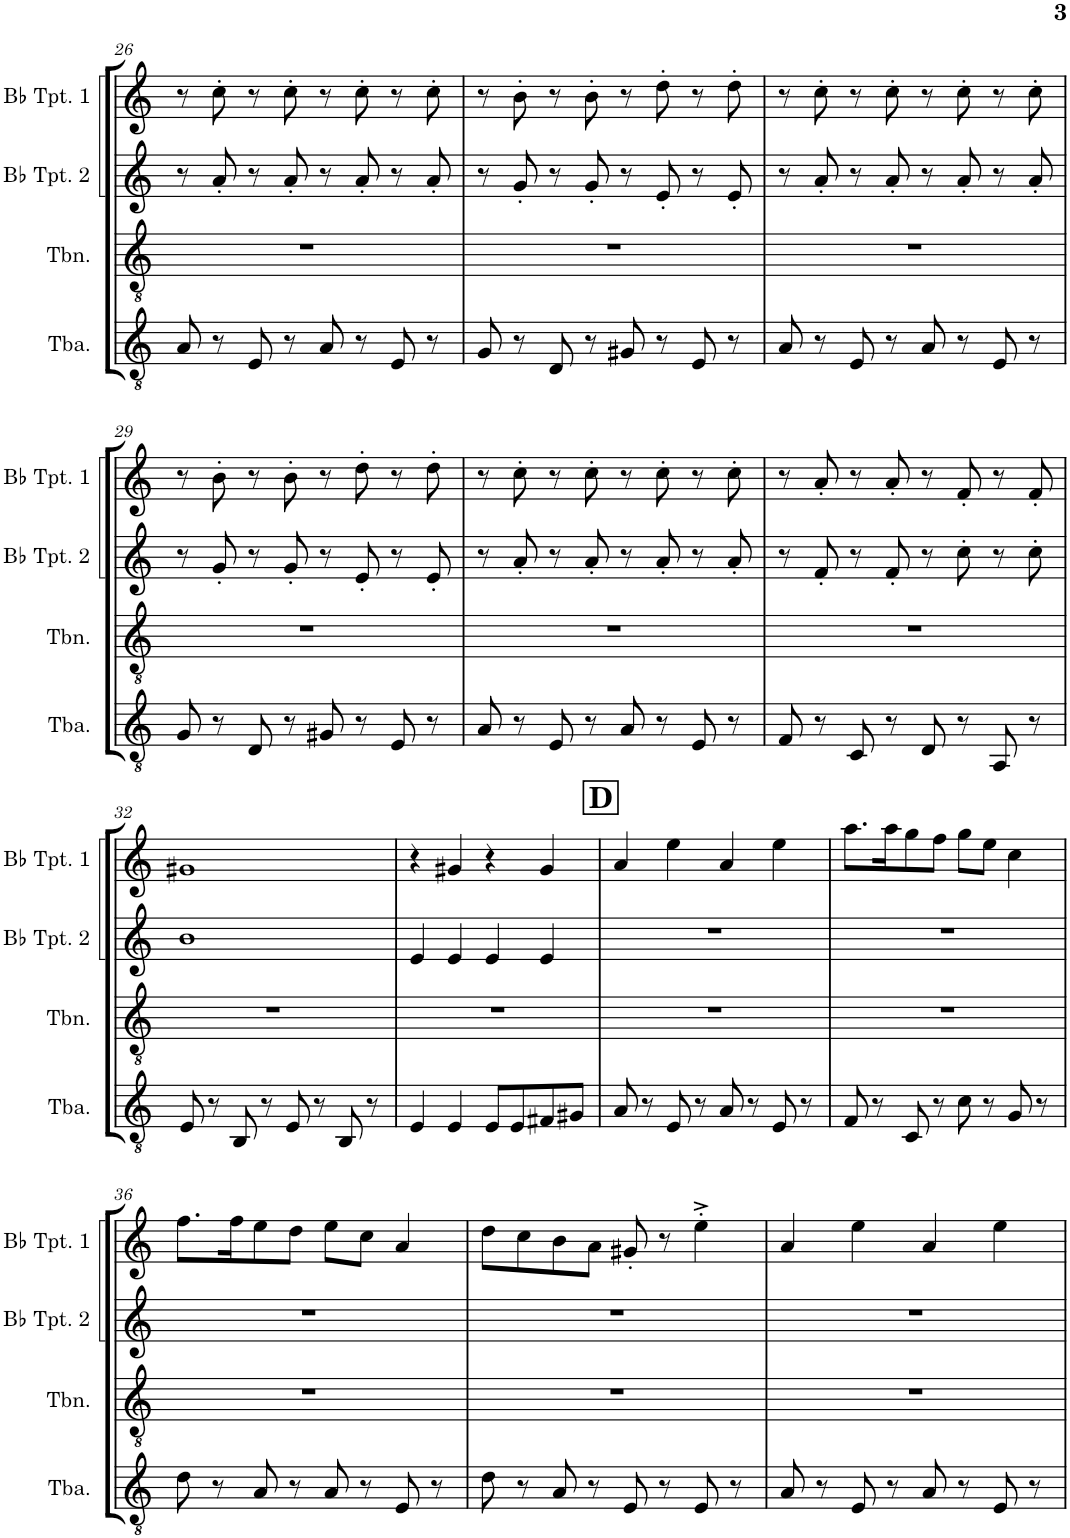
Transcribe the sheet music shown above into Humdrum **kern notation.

**kern	**kern	**kern	**kern
*part4	*part3	*part2	*part1
*staff4	*staff3	*staff2	*staff1
*I"Tuba	*I"Trombone	*I"Bb Trumpet 2	*I"Bb Trumpet 1
*I'Tba.	*I'Tbn.	*I'Bb Tpt. 2	*I'Bb Tpt. 1
!!LO:PB:g=z
*clefGv2	*clefGv2	*clefG2	*clefG2
*Trd1c2	*Trd1c2	*Trd1c2	*Trd1c2
*k[]	*k[]	*k[]	*k[]
*M4/4	*M4/4	*M4/4	*M4/4
=26	=26	=26	=26
8A/	1r	8r	8r
8r	.	8a'/	8cc'\
8E/	.	8r	8r
8r	.	8a'/	8cc'\
8A/	.	8r	8r
8r	.	8a'/	8cc'\
8E/	.	8r	8r
8r	.	8a'/	8cc'\
=27	=27	=27	=27
8G/	1r	8r	8r
8r	.	8g'/	8b'\
8D/	.	8r	8r
8r	.	8g'/	8b'\
8G#X/	.	8r	8r
8r	.	8e'/	8dd'\
8E/	.	8r	8r
8r	.	8e'/	8dd'\
=28	=28	=28	=28
8A/	1r	8r	8r
8r	.	8a'/	8cc'\
8E/	.	8r	8r
8r	.	8a'/	8cc'\
8A/	.	8r	8r
8r	.	8a'/	8cc'\
8E/	.	8r	8r
8r	.	8a'/	8cc'\
!!LO:LB:g=z
=29	=29	=29	=29
8G/	1r	8r	8r
8r	.	8g'/	8b'\
8D/	.	8r	8r
8r	.	8g'/	8b'\
8G#X/	.	8r	8r
8r	.	8e'/	8dd'\
8E/	.	8r	8r
8r	.	8e'/	8dd'\
=30	=30	=30	=30
8A/	1r	8r	8r
8r	.	8a'/	8cc'\
8E/	.	8r	8r
8r	.	8a'/	8cc'\
8A/	.	8r	8r
8r	.	8a'/	8cc'\
8E/	.	8r	8r
8r	.	8a'/	8cc'\
=31	=31	=31	=31
8F/	1r	8r	8r
8r	.	8f'/	8a'/
8C/	.	8r	8r
8r	.	8f'/	8a'/
8D/	.	8r	8r
8r	.	8cc'\	8f'/
8AA/	.	8r	8r
8r	.	8cc'\	8f'/
!!LO:LB:g=z
=32	=32	=32	=32
8E/	1r	1b	1g#X
8r	.	.	.
8BB/	.	.	.
8r	.	.	.
8E/	.	.	.
8r	.	.	.
8BB/	.	.	.
8r	.	.	.
=33	=33	=33	=33
4E/	1r	4e/	4r
4E/	.	4e/	4g#X/
8E/L	.	4e/	4r
8E/	.	.	.
8F#X/	.	4e/	4g#/
8G#X/J	.	.	.
!!LO:REH:place=s1:a:B:cj:fs=14:t=D
=34	=34	=34	=34
8A/	1r	1r	4a/
8r	.	.	.
8E/	.	.	4ee\
8r	.	.	.
8A/	.	.	4a/
8r	.	.	.
8E/	.	.	4ee\
8r	.	.	.
=35	=35	=35	=35
8F/	1r	1r	8.aa\L
8r	.	.	.
.	.	.	16aa\K
8C/	.	.	8gg\
8r	.	.	8ff\J
8c\	.	.	8gg\L
8r	.	.	8ee\J
8G/	.	.	4cc\
8r	.	.	.
!!LO:LB:g=z
=36	=36	=36	=36
8d\	1r	1r	8.ff\L
8r	.	.	.
.	.	.	16ff\K
8A/	.	.	8ee\
8r	.	.	8dd\J
8A/	.	.	8ee\L
8r	.	.	8cc\J
8E/	.	.	4a/
8r	.	.	.
=37	=37	=37	=37
8d\	1r	1r	8dd\L
8r	.	.	8cc\
8A/	.	.	8b\
8r	.	.	8a\J
8E/	.	.	8g#X'/
8r	.	.	8r
8E/	.	.	4ee'^\
8r	.	.	.
=38	=38	=38	=38
8A/	1r	1r	4a/
8r	.	.	.
8E/	.	.	4ee\
8r	.	.	.
8A/	.	.	4a/
8r	.	.	.
8E/	.	.	4ee\
8r	.	.	.
=	=	=	=
*-	*-	*-	*-
